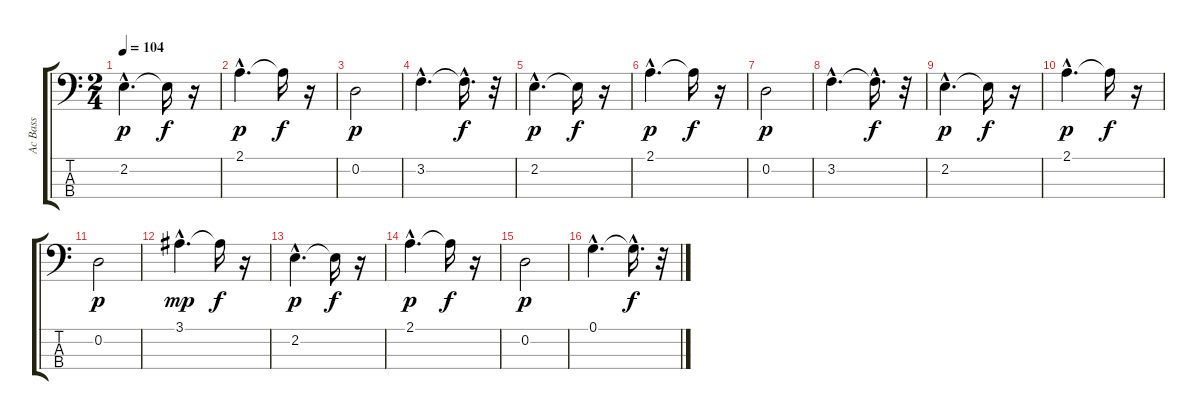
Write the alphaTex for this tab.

\track ("Ac Bass" "Ac Bass") {instrument acousticbass}
\staff {score tabs}
\tuning (G2 D2 A1 E1) {hide}
\ts (2 4)
\tempo 104
\clef f4
\ks c
2.2{hac}.4{d dy p} 2.2{t}.16{dy f} r.16 |
2.1{hac}.4{d dy p} 2.1{t}.16{dy f} r.16 |
0.2.2{dy p} |
3.2{hac}.4{d} 3.2{hac t}.16{d dy f} r.32 |
2.2{hac}.4{d dy p} 2.2{t}.16{dy f} r.16 |
2.1{hac}.4{d dy p} 2.1{t}.16{dy f} r.16 |
0.2.2{dy p} |
3.2{hac}.4{d} 3.2{hac t}.16{d dy f} r.32 |
2.2{hac}.4{d dy p} 2.2{t}.16{dy f} r.16 |
2.1{hac}.4{d dy p} 2.1{t}.16{dy f} r.16 |
0.2.2{dy p} |
3.1{hac}.4{d dy mp} 3.1{t}.16{dy f} r.16 |
2.2{hac}.4{d dy p} 2.2{t}.16{dy f} r.16 |
2.1{hac}.4{d dy p} 2.1{t}.16{dy f} r.16 |
0.2.2{dy p} |
0.1{hac}.4{d} 0.1{hac t}.16{d dy f} r.32
